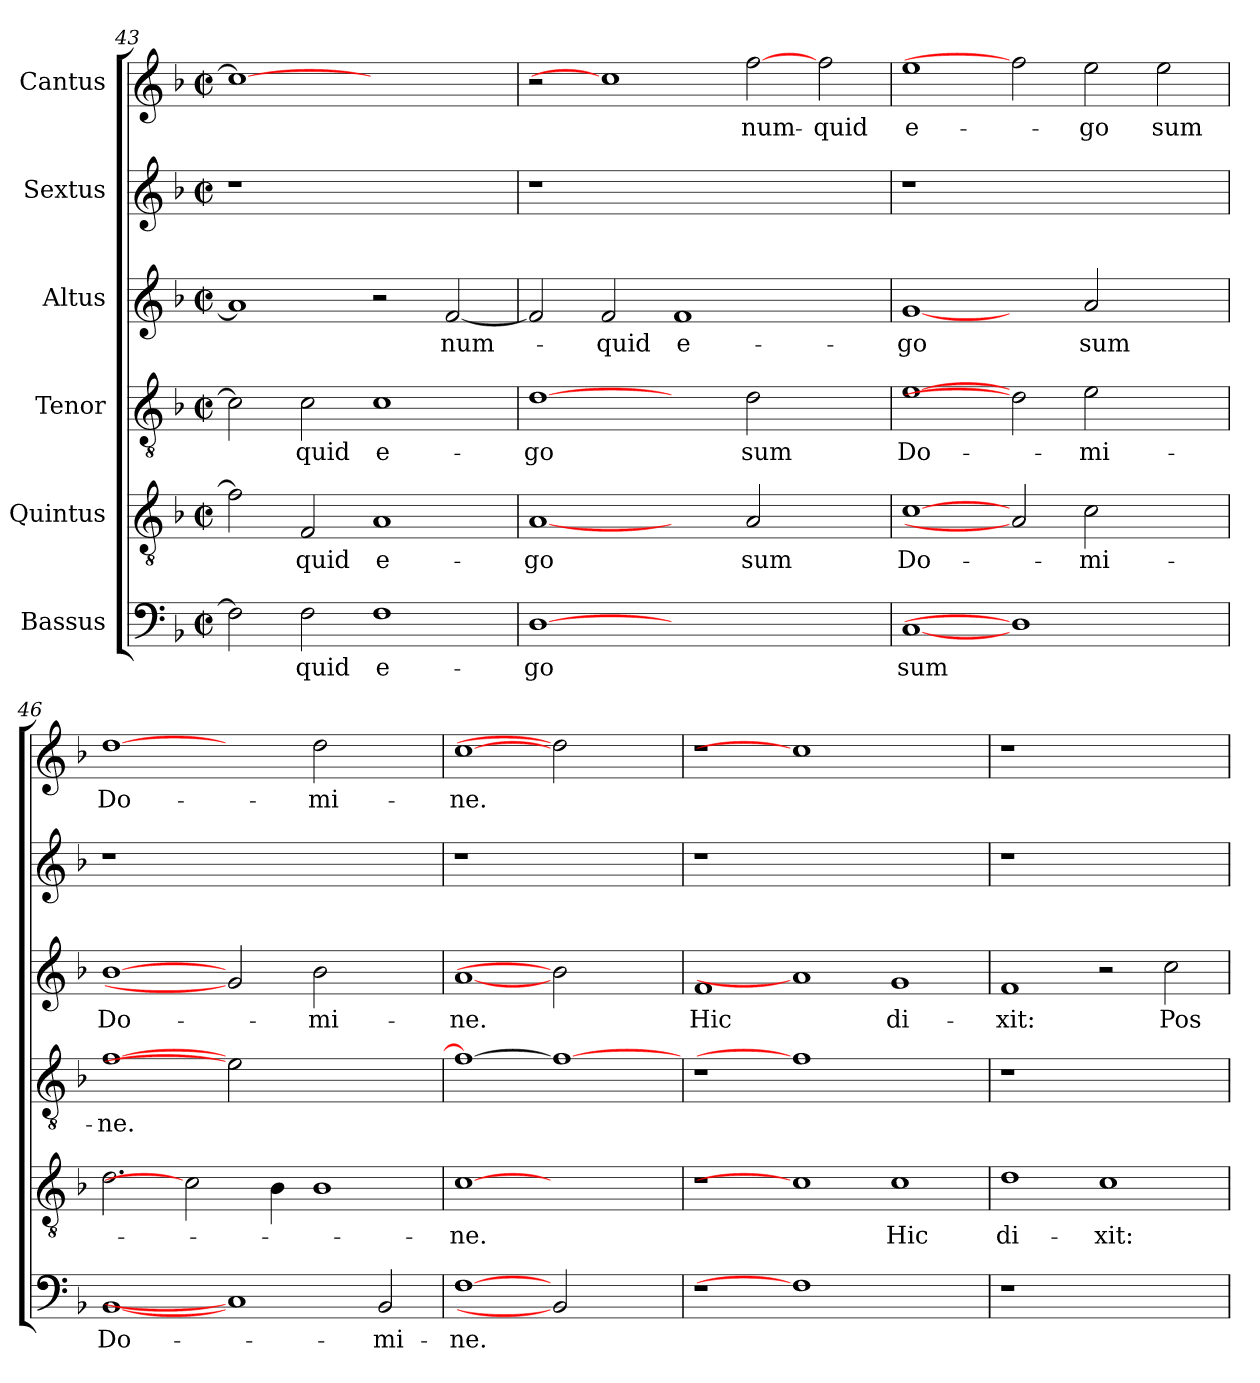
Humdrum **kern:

**kern	**text	**kern	**text	**kern	**text	**kern	**text	**kern	**kern	**text
*part6	*part6	*part5	*part5	*part4	*part4	*part3	*part3	*part2	*part1	*part1
*staff6	*staff6	*staff5	*staff5	*staff4	*staff4	*staff3	*staff3	*staff2	*staff1	*staff1
*I"Bassus	*	*I"Quintus	*	*I"Tenor	*	*I"Altus	*	*I"Sextus	*I"Cantus	*
!!LO:LB:g=z
*clefF4	*	*clefGv2	*	*clefGv2	*	*clefG2	*	*clefG2	*clefG2	*
*k[b-]	*	*k[b-]	*	*k[b-]	*	*k[b-]	*	*k[b-]	*k[b-]	*
*F:	*	*F:	*	*F:	*	*F:	*	*F:	*F:	*
*M2/2	*	*M2/2	*	*M2/2	*	*M2/2	*	*M2/2	*M2/2	*
*met(c|)	*	*met(c|)	*	*met(c|)	*	*met(c|)	*	*met(c|)	*met(c|)	*
=43	=43	=43	=43	=43	=43	=43	=43	=43	=43	=43
2F\]	.	2f\]	.	2c\]	.	1a]	.	1r	1cc_	.
!	!LO:LY:b	!	!LO:LY:b	!	!LO:LY:b	!	!	!	!	!
2F\	-quid	2F/	-quid	2c\	-quid	.	.	.	.	.
!	!LO:LY:b	!	!LO:LY:b	!	!LO:LY:b	!	!	!	!	!
1F	e-	1A	e-	1c	e-	2r	.	1ryy	1ryy	.
!	!	!	!	!	!	!	!LO:LY:b	!	!	!
.	.	.	.	.	.	[2f/	num-	.	.	.
=44	=44	=44	=44	=44	=44	=44	=44	=44	=44	=44
!	!LO:LY:b	!	!LO:LY:b	!	!LO:LY:b	!	!	!	!	!
[1D	-go	[1A	-go	[1d	-go	2f/]	.	1r	2r	.
!	!	!	!	!	!	!	!LO:LY:b	!	!	!
.	.	.	.	.	.	2f/	-quid	.	1cc]	.
!	!	!	!	!	!	!	!LO:LY:b	!	!	!
1.ryy	.	2ryy	.	2ryy	.	1f	e-	1.ryy	.	.
!	!	!	!LO:LY:b	!	!LO:LY:b	!	!	!	!	!LO:LY:b
.	.	2A/	sum	2d\	sum	.	.	.	[2ff	num-
!	!	!	!	!	!	!	!	!	!	!LO:LY:b
.	.	2ryy	.	2ryy	.	2ryy	.	.	2ff\	-quid
=45	=45	=45	=45	=45	=45	=45	=45	=45	=45	=45
!	!LO:LY:b	!	!LO:LY:b	!	!LO:LY:b	!	!LO:LY:b	!	!	!LO:LY:b
[1C	sum	[1c	Do-	[1e	Do-	[1g	-go	1r	1ee	e-
1D]	.	2A]	.	2d]	.	2ryy	.	1.ryy	2ff]	.
!	!	!	!LO:LY:b	!	!LO:LY:b	!	!LO:LY:b	!	!	!LO:LY:b
.	.	2c\	-mi-	2e\	-mi-	2a/	sum	.	2ee\	-go
!	!	!	!	!	!	!	!	!	!	!LO:LY:b
2ryy	.	2ryy	.	2ryy	.	2ryy	.	.	2ee\	sum
=46	=46	=46	=46	=46	=46	=46	=46	=46	=46	=46
!	!LO:LY:b	!	!	!	!LO:LY:b	!	!LO:LY:b	!	!	!LO:LY:b
[1BB-	Do-	2.d\	.	[1f	-ne.	[1b-	Do-	1r	[1dd	Do-
.	.	2c]	.	.	.	.	.	.	.	.
1C]	.	.	.	2e]	.	2g]	.	1.ryy	2ryy	.
.	.	4B-\	.	.	.	.	.	.	.	.
!	!	!	!	!	!	!	!LO:LY:b	!	!	!LO:LY:b
.	.	1B-	.	1ryy	.	2b-\	-mi-	.	2dd\	-mi-
!	!LO:LY:b	!	!	!	!	!	!	!	!	!
2BB-/	-mi-	.	.	.	.	2ryy	.	.	2ryy	.
=47	=47	=47	=47	=47	=47	=47	=47	=47	=47	=47
!	!LO:LY:b	!	!LO:LY:b	!	!	!	!LO:LY:b	!	!	!LO:LY:b
[1F	-ne.	[1c	-ne.	1f_	.	[1a	-ne.	1r	[1cc	-ne.
2BB-]	.	1ryy	.	1f_	.	2b-]	.	1ryy	2dd]	.
2ryy	.	.	.	.	.	2ryy	.	.	2ryy	.
=48	=48	=48	=48	=48	=48	=48	=48	=48	=48	=48
!	!	!	!	!	!	!	!LO:LY:b	!	!	!
1r	.	1r	.	1r	.	1f	Hic	1r	1r	.
1F]	.	1c]	.	1f]	.	1a]	.	0ryy	1cc]	.
!	!	!	!LO:LY:b	!	!	!	!LO:LY:b	!	!	!
1ryy	.	1c	Hic	1ryy	.	1g	di-	.	1ryy	.
=49	=49	=49	=49	=49	=49	=49	=49	=49	=49	=49
!	!	!	!LO:LY:b	!	!	!	!LO:LY:b	!	!	!
1r	.	1d	di-	1r	.	1f	-xit:	1r	1r	.
!	!	!	!LO:LY:b	!	!	!	!	!	!	!
1ryy	.	1c	-xit:	1ryy	.	2r	.	1ryy	1ryy	.
!	!	!	!	!	!	!	!LO:LY:b	!	!	!
.	.	.	.	.	.	2cc\	Pos-	.	.	.
=	=	=	=	=	=	=	=	=	=	=
*-	*-	*-	*-	*-	*-	*-	*-	*-	*-	*-
